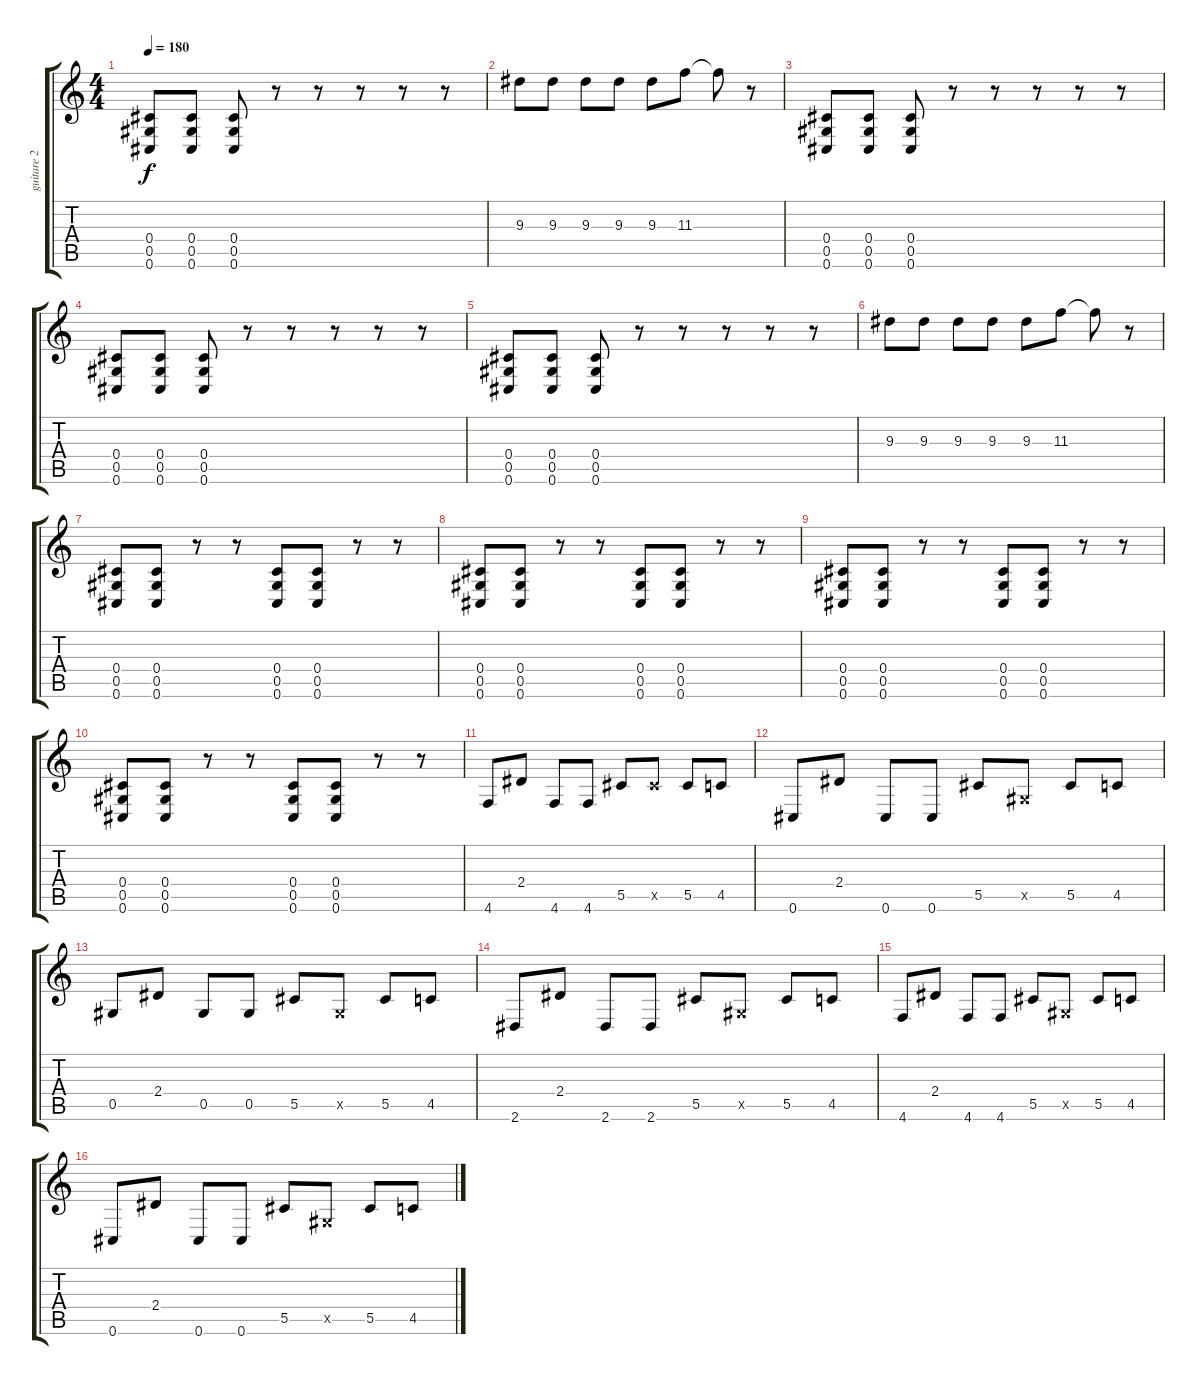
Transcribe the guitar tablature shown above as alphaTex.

\track ("guitare 2" "guitare 2") {instrument overdrivenguitar}
\staff {score tabs}
\tuning (Eb4 Bb3 Gb3 Db3 Ab2 Db2) {hide}
\ts (4 4)
\tempo 180
\clef g2
\ks c
(0.4 0.5 0.6).8{dy f} (0.4 0.5 0.6).8 (0.4 0.5 0.6).8 r.8 r.8 r.8 r.8 r.8 |
9.3.8 9.3.8 9.3.8 9.3.8 9.3.8 11.3.8 11.3{t}.8 r.8 |
(0.4 0.5 0.6).8 (0.4 0.5 0.6).8 (0.4 0.5 0.6).8 r.8 r.8 r.8 r.8 r.8 |
(0.4 0.5 0.6).8 (0.4 0.5 0.6).8 (0.4 0.5 0.6).8 r.8 r.8 r.8 r.8 r.8 |
(0.4 0.5 0.6).8 (0.4 0.5 0.6).8 (0.4 0.5 0.6).8 r.8 r.8 r.8 r.8 r.8 |
9.3.8 9.3.8 9.3.8 9.3.8 9.3.8 11.3.8 11.3{t}.8 r.8 |
(0.4 0.5 0.6).8 (0.4 0.5 0.6).8 r.8 r.8 (0.4 0.5 0.6).8 (0.4 0.5 0.6).8 r.8 r.8 |
(0.4 0.5 0.6).8 (0.4 0.5 0.6).8 r.8 r.8 (0.4 0.5 0.6).8 (0.4 0.5 0.6).8 r.8 r.8 |
(0.4 0.5 0.6).8 (0.4 0.5 0.6).8 r.8 r.8 (0.4 0.5 0.6).8 (0.4 0.5 0.6).8 r.8 r.8 |
(0.4 0.5 0.6).8 (0.4 0.5 0.6).8 r.8 r.8 (0.4 0.5 0.6).8 (0.4 0.5 0.6).8 r.8 r.8 |
4.6.8{instrument overdrivenguitar} 2.4.8 4.6.8 4.6.8 5.5.8 5.5{x}.8 5.5.8 4.5.8 |
0.6.8 2.4.8 0.6.8 0.6.8 5.5.8 0.5{x}.8 5.5.8 4.5.8 |
0.5.8 2.4.8 0.5.8 0.5.8 5.5.8 0.5{x}.8 5.5.8 4.5.8 |
2.6.8 2.4.8 2.6.8 2.6.8 5.5.8 0.5{x}.8 5.5.8 4.5.8 |
4.6.8 2.4.8 4.6.8 4.6.8 5.5.8 0.5{x}.8 5.5.8 4.5.8 |
0.6.8 2.4.8 0.6.8 0.6.8 5.5.8 0.5{x}.8 5.5.8 4.5.8
